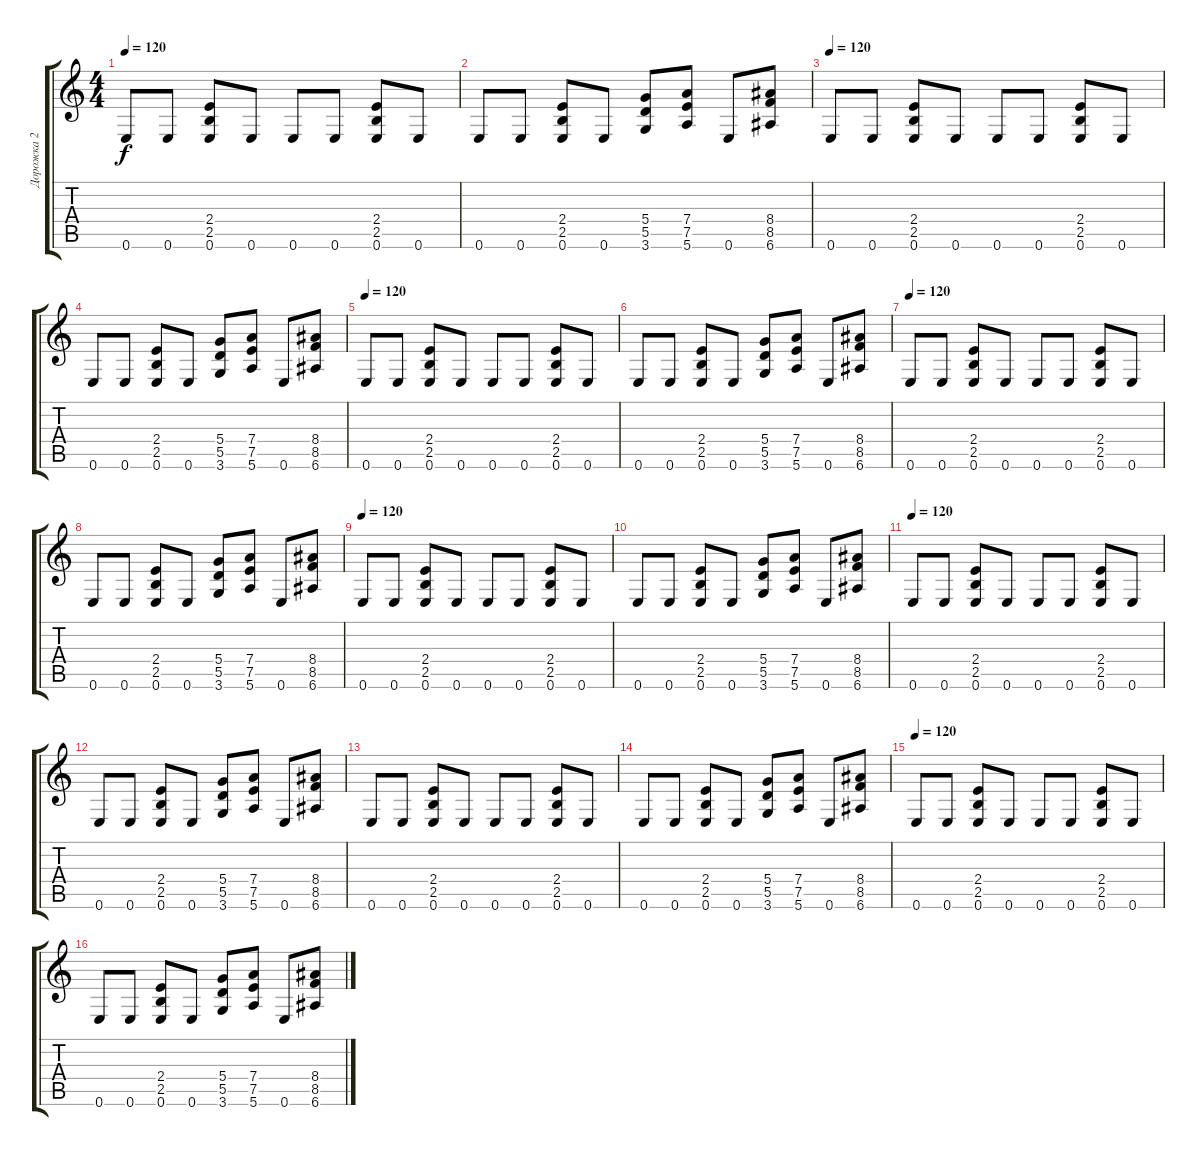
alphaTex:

\track ("Дорожка 2" "Дорожка 2") {instrument distortionguitar}
\staff {score tabs}
\tuning (E4 B3 G3 D3 A2 E2) {hide}
\ts (4 4)
\tempo 120
\clef g2
\ks c
0.6.8{dy f instrument acousticguitarsteel} 0.6.8 (2.4 2.5 0.6).8 0.6.8 0.6.8 0.6.8 (2.4 2.5 0.6).8 0.6.8 |
0.6.8 0.6.8 (2.4 2.5 0.6).8 0.6.8 (5.4 5.5 3.6).8 (7.4 7.5 5.6).8 0.6.8 (8.4 8.5 6.6).8 |
\tempo 120
0.6.8{instrument distortionguitar} 0.6.8 (2.4 2.5 0.6).8 0.6.8 0.6.8 0.6.8 (2.4 2.5 0.6).8 0.6.8 |
0.6.8 0.6.8 (2.4 2.5 0.6).8 0.6.8 (5.4 5.5 3.6).8 (7.4 7.5 5.6).8 0.6.8 (8.4 8.5 6.6).8 |
\tempo 120
0.6.8 0.6.8 (2.4 2.5 0.6).8 0.6.8 0.6.8 0.6.8 (2.4 2.5 0.6).8 0.6.8 |
0.6.8 0.6.8 (2.4 2.5 0.6).8 0.6.8 (5.4 5.5 3.6).8 (7.4 7.5 5.6).8 0.6.8 (8.4 8.5 6.6).8 |
\tempo 120
0.6.8 0.6.8 (2.4 2.5 0.6).8 0.6.8 0.6.8 0.6.8 (2.4 2.5 0.6).8 0.6.8 |
0.6.8 0.6.8 (2.4 2.5 0.6).8 0.6.8 (5.4 5.5 3.6).8 (7.4 7.5 5.6).8 0.6.8 (8.4 8.5 6.6).8 |
\tempo 120
0.6.8 0.6.8 (2.4 2.5 0.6).8 0.6.8 0.6.8 0.6.8 (2.4 2.5 0.6).8 0.6.8 |
0.6.8 0.6.8 (2.4 2.5 0.6).8 0.6.8 (5.4 5.5 3.6).8 (7.4 7.5 5.6).8 0.6.8 (8.4 8.5 6.6).8 |
\tempo 120
0.6.8 0.6.8 (2.4 2.5 0.6).8 0.6.8 0.6.8 0.6.8 (2.4 2.5 0.6).8 0.6.8 |
0.6.8 0.6.8 (2.4 2.5 0.6).8 0.6.8 (5.4 5.5 3.6).8 (7.4 7.5 5.6).8 0.6.8 (8.4 8.5 6.6).8 |
0.6.8 0.6.8 (2.4 2.5 0.6).8 0.6.8 0.6.8 0.6.8 (2.4 2.5 0.6).8 0.6.8 |
0.6.8 0.6.8 (2.4 2.5 0.6).8 0.6.8 (5.4 5.5 3.6).8 (7.4 7.5 5.6).8 0.6.8 (8.4 8.5 6.6).8 |
\tempo 120
0.6.8 0.6.8 (2.4 2.5 0.6).8 0.6.8 0.6.8 0.6.8 (2.4 2.5 0.6).8 0.6.8 |
0.6.8 0.6.8 (2.4 2.5 0.6).8 0.6.8 (5.4 5.5 3.6).8 (7.4 7.5 5.6).8 0.6.8 (8.4 8.5 6.6).8
